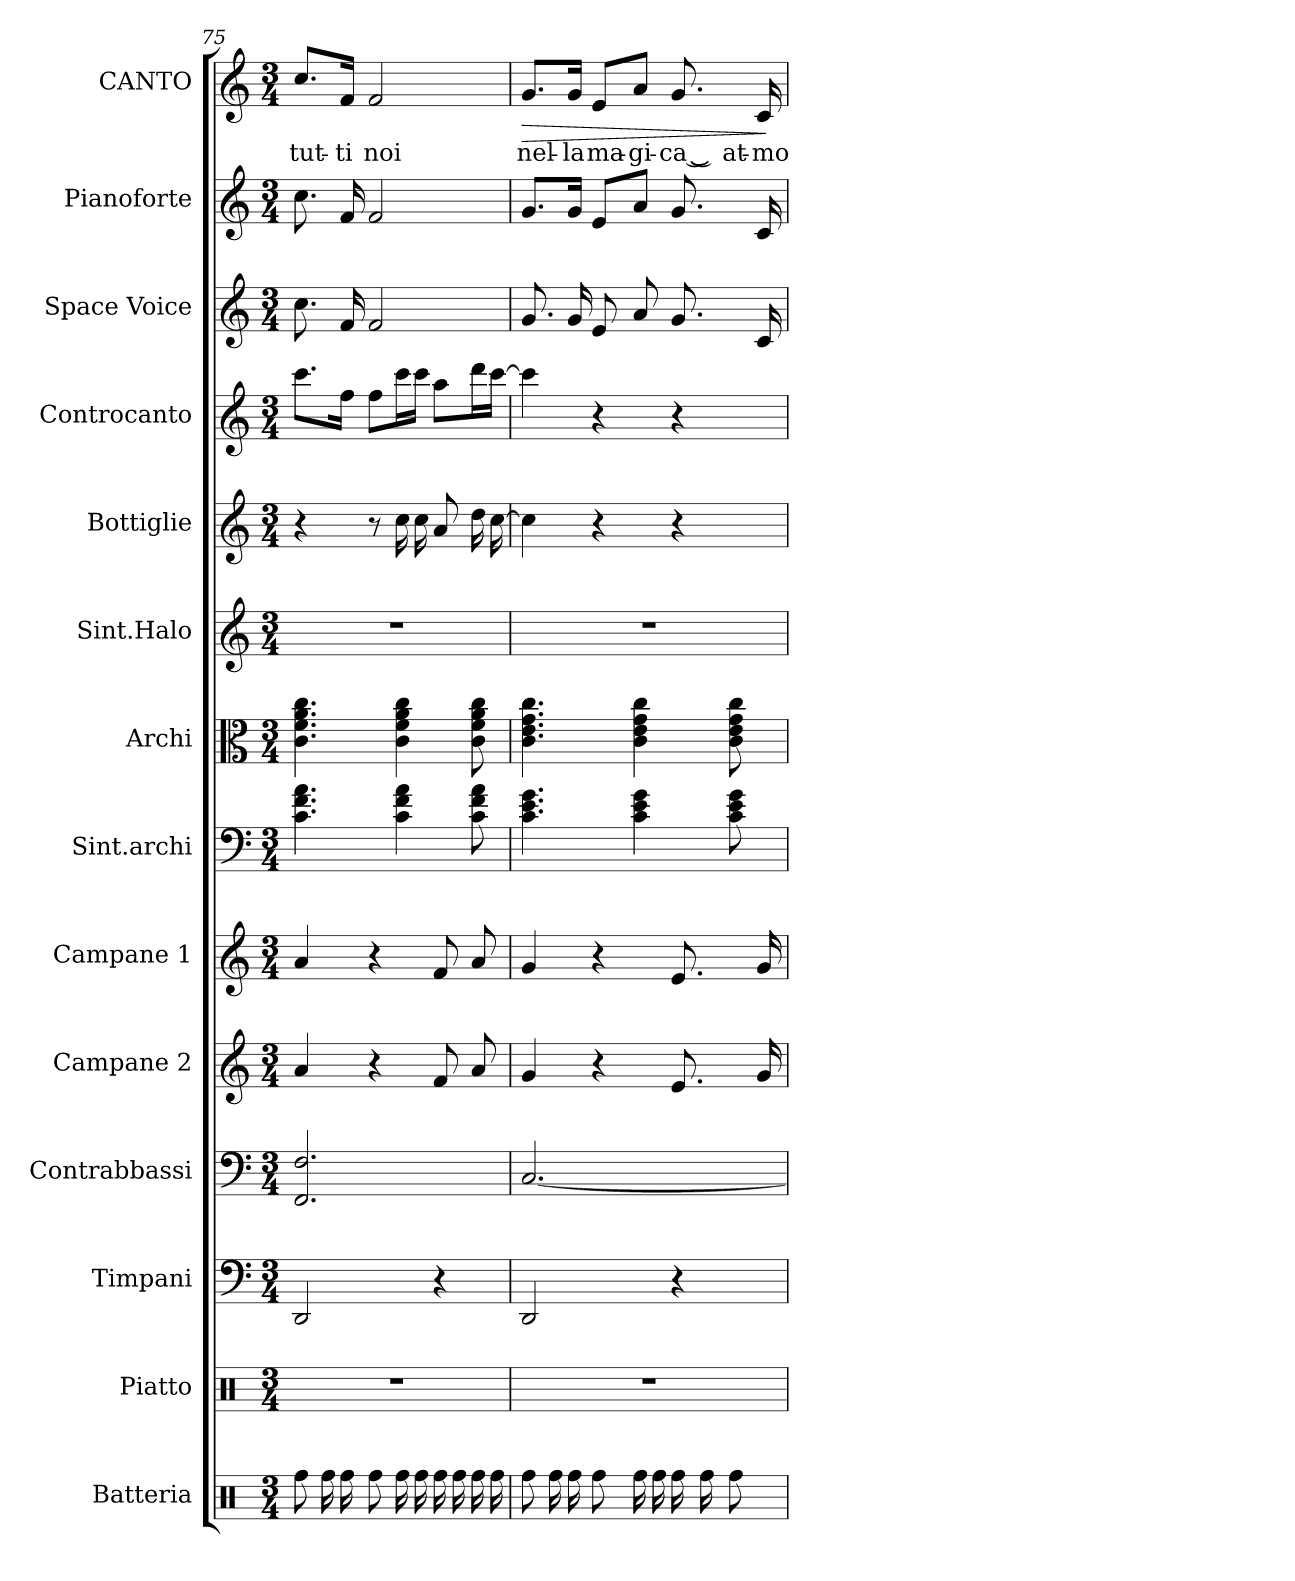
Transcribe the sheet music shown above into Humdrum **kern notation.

**kern	**kern	**kern	**kern	**kern	**kern	**kern	**kern	**kern	**kern	**kern	**kern	**kern	**kern	**text	**dynam
*part14	*part13	*part12	*part11	*part10	*part9	*part8	*part7	*part6	*part5	*part4	*part3	*part2	*part1	*part1	*part1
*staff14	*staff13	*staff12	*staff11	*staff10	*staff9	*staff8	*staff7	*staff6	*staff5	*staff4	*staff3	*staff2	*staff1	*staff1	*staff1
*I"Batteria	*I"Piatto	*I"Timpani	*I"Contrabbassi	*I"Campane 2	*I"Campane 1	*I"Sint.archi	*I"Archi	*I"Sint.Halo	*I"Bottiglie	*I"Controcanto	*I"Space Voice	*I"Pianoforte	*I"CANTO	*	*
*I'Batt	*I'Pt	*I'Timp	*I'Cb	*I'Camp	*I'Camp	*I'S.ar	*I'Ar	*I'Halo	*I'Bt	*I'c.cnt	*	*I'Pf	*	*	*
*clefX	*clefX	*clefF4	*clefF4	*clefG2	*clefG2	*clefF4	*clefC3	*clefG2	*clefG2	*clefG2	*clefG2	*clefG2	*clefG2	*	*
*	*	*	*ITrd7c12	*	*	*	*	*	*	*	*	*	*	*	*
*k[]	*k[]	*k[]	*k[]	*k[]	*k[]	*k[]	*k[]	*k[]	*k[]	*k[]	*k[]	*k[]	*k[]	*	*
*M3/4	*M3/4	*M3/4	*M3/4	*M3/4	*M3/4	*M3/4	*M3/4	*M3/4	*M3/4	*M3/4	*M3/4	*M3/4	*M3/4	*	*
=75	=75	=75	=75	=75	=75	=75	=75	=75	=75	=75	=75	=75	=75	=75	=75
!	!	!	!	!	!	!	!	!	!	!	!	!	!	!LO:LY:b:color=#FC0107	!
8Rff\	2.r	2DD/	2.FFF/ 2.FF/	4a/	4a/	4.c\ 4.f\ 4.a\	4.c\ 4.f\ 4.a\ 4.cc\	2.r	4r	8.ccc\L	8.cc\	8.cc\	8.cci/L	tut-	.
16Rff\	.	.	.	.	.	.	.	.	.	.	.	.	.	.	.
!	!	!	!	!	!	!	!	!	!	!	!	!	!	!LO:LY:b:color=#FC0107	!
16Rff\	.	.	.	.	.	.	.	.	.	16ff\Jk	16f/	16f/	16fi/Jk	-ti	.
!	!	!	!	!	!	!	!	!	!	!	!	!	!	!LO:LY:b:color=#FC0107	!
8Rff\	.	.	.	4r	4r	.	.	.	8r	8ff\L	2f/	2f/	2fi/	noi	.
16Rff\	.	.	.	.	.	4c\ 4f\ 4a\	4c\ 4f\ 4a\ 4cc\	.	16cc\	16ccc\L	.	.	.	.	.
16Rff\	.	.	.	.	.	.	.	.	16cc\	16ccc\JJ	.	.	.	.	.
16Rff\	.	4r	.	8f/	8f/	.	.	.	8a/	8aa\L	.	.	.	.	.
16Rff\	.	.	.	.	.	.	.	.	.	.	.	.	.	.	.
16Rff\	.	.	.	8a/	8a/	8c\ 8f\ 8a\	8c\ 8f\ 8a\ 8cc\	.	16dd\	16ddd\L	.	.	.	.	.
16Rff\	.	.	.	.	.	.	.	.	[16cc\	[16ccc\JJ	.	.	.	.	.
!!LO:PB:g=z
=76	=76	=76	=76	=76	=76	=76	=76	=76	=76	=76	=76	=76	=76	=76	=76
!	!	!	!	!	!	!	!	!	!	!	!	!	!	!LO:LY:b:color=#FC0107	!LO:HP:b
8Rff\	2.r	2DD/	[2.CC/	4g/	4g/	4.c\ 4.e\ 4.g\	4.c\ 4.e\ 4.g\ 4.cc\	2.r	4cc\]	4ccc\]	8.g/	8.g/L	8.gi/L	nel-	>
16Rff\	.	.	.	.	.	.	.	.	.	.	.	.	.	.	.
!	!	!	!	!	!	!	!	!	!	!	!	!	!	!LO:LY:b:color=#FC0107	!
16Rff\	.	.	.	.	.	.	.	.	.	.	16g/	16g/Jk	16gi/Jk	-la	.
!	!	!	!	!	!	!	!	!	!	!	!	!	!	!LO:LY:b:color=#FC0107	!
8Rff\	.	.	.	4r	4r	.	.	.	4r	4r	8e/	8e/L	8ei/L	ma-	.
!	!	!	!	!	!	!	!	!	!	!	!	!	!	!LO:LY:b:color=#FC0107	!
16Rff\	.	.	.	.	.	4c\ 4e\ 4g\	4c\ 4e\ 4g\ 4cc\	.	.	.	8a/	8a/J	8ai/J	-gi-	.
16Rff\	.	.	.	.	.	.	.	.	.	.	.	.	.	.	.
!	!	!	!	!	!	!	!	!	!	!	!	!	!	!LO:LY:b:color=#FC0107	!
16Rff\	.	4r	.	8.e/	8.e/	.	.	.	4r	4r	8.g/	8.g/	8.gi/	-ca ͜ at-	.
16Rff\	.	.	.	.	.	.	.	.	.	.	.	.	.	.	.
8Rff\	.	.	.	.	.	8c\ 8e\ 8g\	8c\ 8e\ 8g\ 8cc\	.	.	.	.	.	.	.	.
!	!	!	!	!	!	!	!	!	!	!	!	!	!	!LO:LY:b:color=#FC0107	!
.	.	.	.	16g/	16g/	.	.	.	.	.	16c/	16c/	16ci/	-mo-	.
.	.	.	.	.	.	.	.	.	.	.	.	.	.	.	]
=	=	=	=	=	=	=	=	=	=	=	=	=	=	=	=
*-	*-	*-	*-	*-	*-	*-	*-	*-	*-	*-	*-	*-	*-	*-	*-
